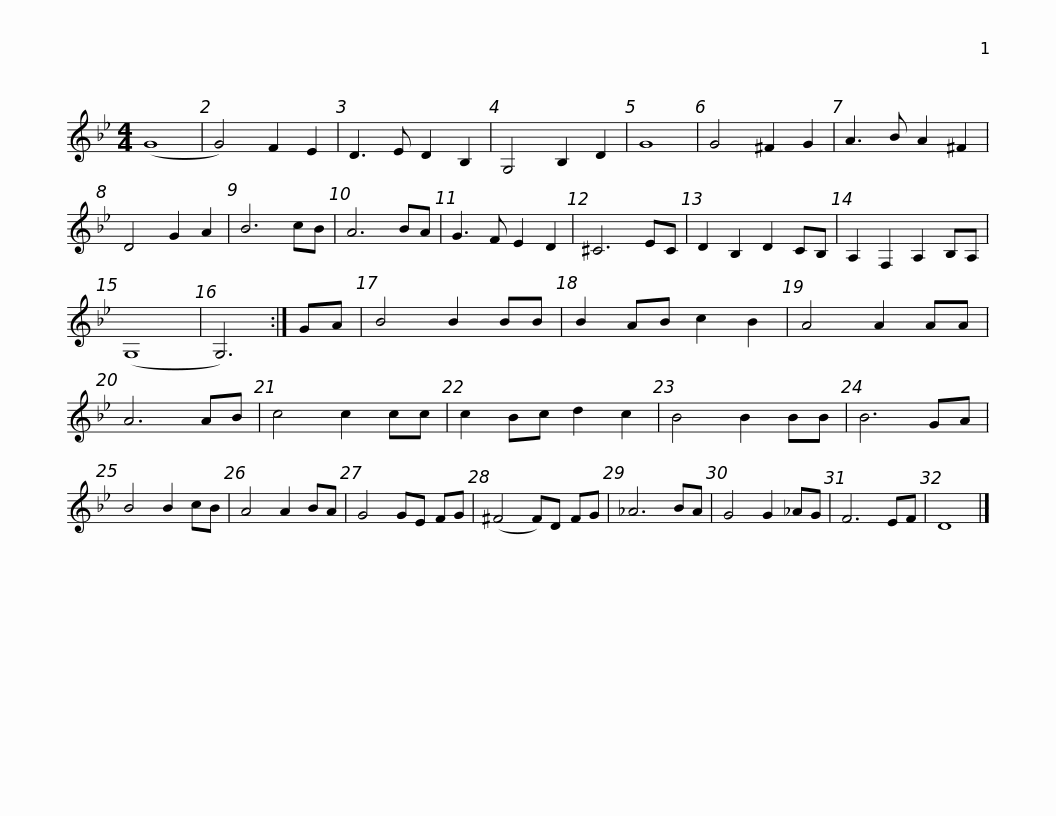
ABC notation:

X:1
L:1/8
M:4/4
I:linebreak $
K:Gmin
V:1 treble
V:1
 (G8 | G4) F2 E2 | D3 E D2 B,2 | G,4 B,2 D2 | G8 | %5
 G4 ^F2 G2 | A3 B A2 ^F2 | D4 G2 A2 | B6 cB | A6 BA |$ %10
 G3 F E2 D2 | ^C6 EC | D2 B,2 D2 CB, | A,2 F,2 A,2 B,A, | (G,8 | %15
 G,6) :| GA | B4 B2 BB | B2 AB c2 B2 | A4 A2 AA |$ %20
 A6 AB | c4 c2 cc | c2 Bc d2 c2 | B4 B2 BB | B6 GA | %25
 B4 B2 cB | A4 A2 BA | G4 GE FG | (^F4 F)D FG |$ _A6 BA | %30
 G4 G2 _AG | F6 EF | D8 |] %33
